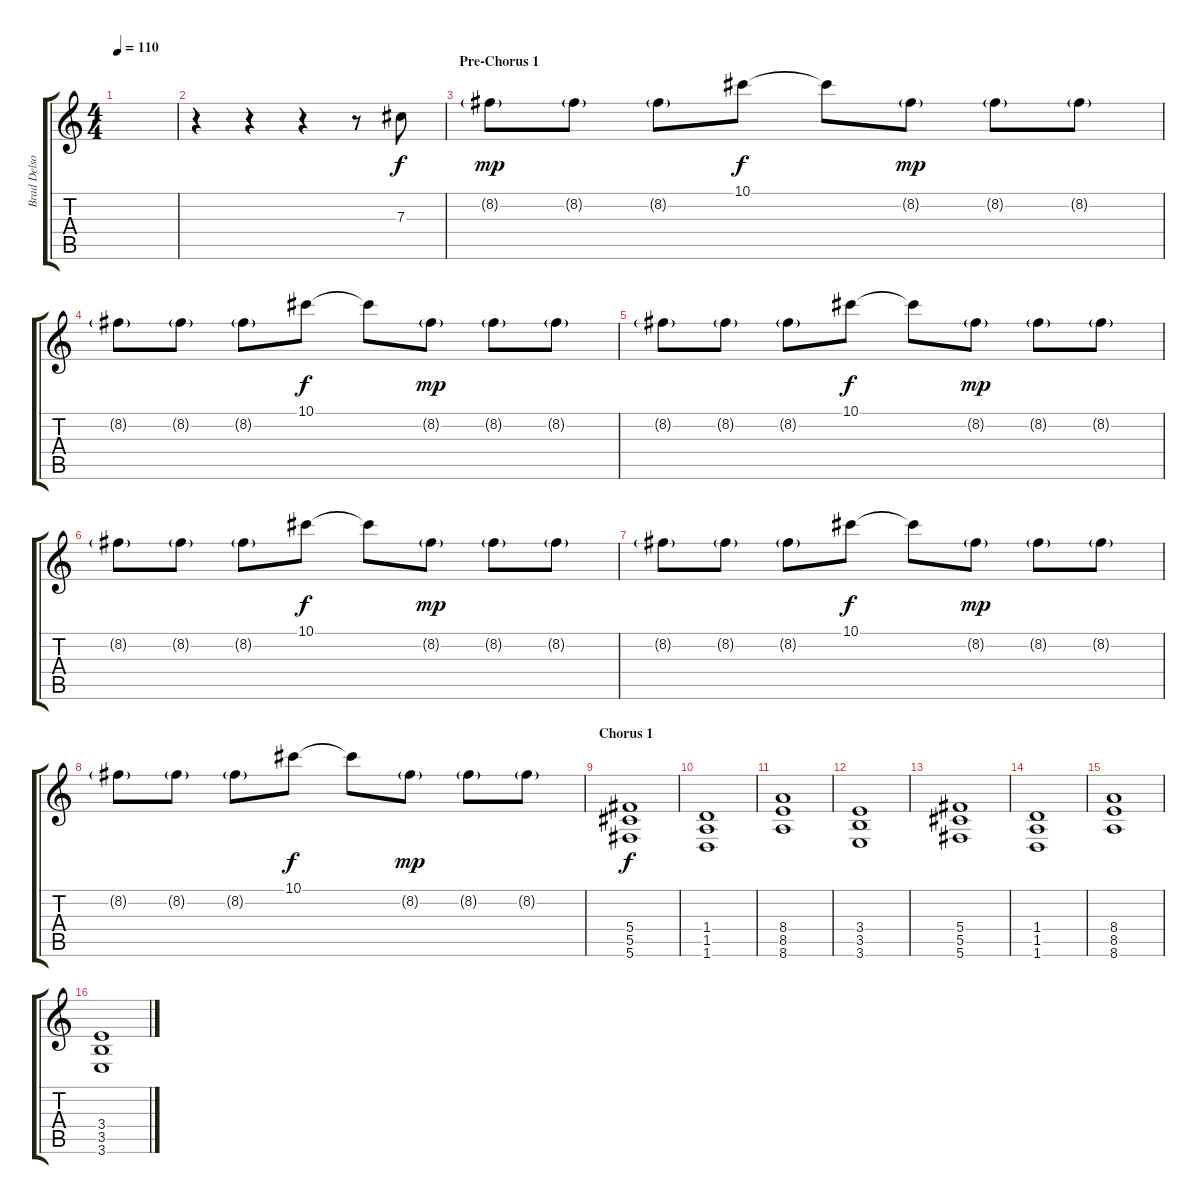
\track ("Brad Delson (Main Guitar)" "Brad Delso") {instrument distortionguitar}
\staff {score tabs}
\tuning (Eb4 Bb3 Gb3 Db3 Ab2 Db2) {hide}
\ts (4 4)
\tempo 110
\clef g2
\ks c
|
r.4 r.4 r.4 r.8 7.3.8{volume 10 instrument electricguitarclean} |
\section ("" "Pre-Chorus 1")
8.2{g}.8{dy mp} 8.2{g}.8 8.2{g}.8 10.1.8{dy f} 10.1{t}.8 8.2{g}.8{dy mp} 8.2{g}.8 8.2{g}.8 |
8.2{g}.8 8.2{g}.8 8.2{g}.8 10.1.8{dy f} 10.1{t}.8 8.2{g}.8{dy mp} 8.2{g}.8 8.2{g}.8 |
8.2{g}.8 8.2{g}.8 8.2{g}.8 10.1.8{dy f} 10.1{t}.8 8.2{g}.8{dy mp} 8.2{g}.8 8.2{g}.8 |
8.2{g}.8 8.2{g}.8 8.2{g}.8 10.1.8{dy f} 10.1{t}.8 8.2{g}.8{dy mp} 8.2{g}.8 8.2{g}.8 |
8.2{g}.8{volume 10 instrument electricguitarclean} 8.2{g}.8 8.2{g}.8 10.1.8{dy f} 10.1{t}.8 8.2{g}.8{dy mp} 8.2{g}.8 8.2{g}.8 |
8.2{g}.8 8.2{g}.8 8.2{g}.8 10.1.8{dy f} 10.1{t}.8 8.2{g}.8{dy mp} 8.2{g}.8 8.2{g}.8 |
\section ("" "Chorus 1")
(5.4 5.5 5.6).1{dy f volume 16 instrument distortionguitar} |
(1.4 1.5 1.6).1 |
(8.4 8.5 8.6).1 |
(3.4 3.5 3.6).1 |
(5.4 5.5 5.6).1 |
(1.4 1.5 1.6).1 |
(8.4 8.5 8.6).1 |
(3.4 3.5 3.6).1
